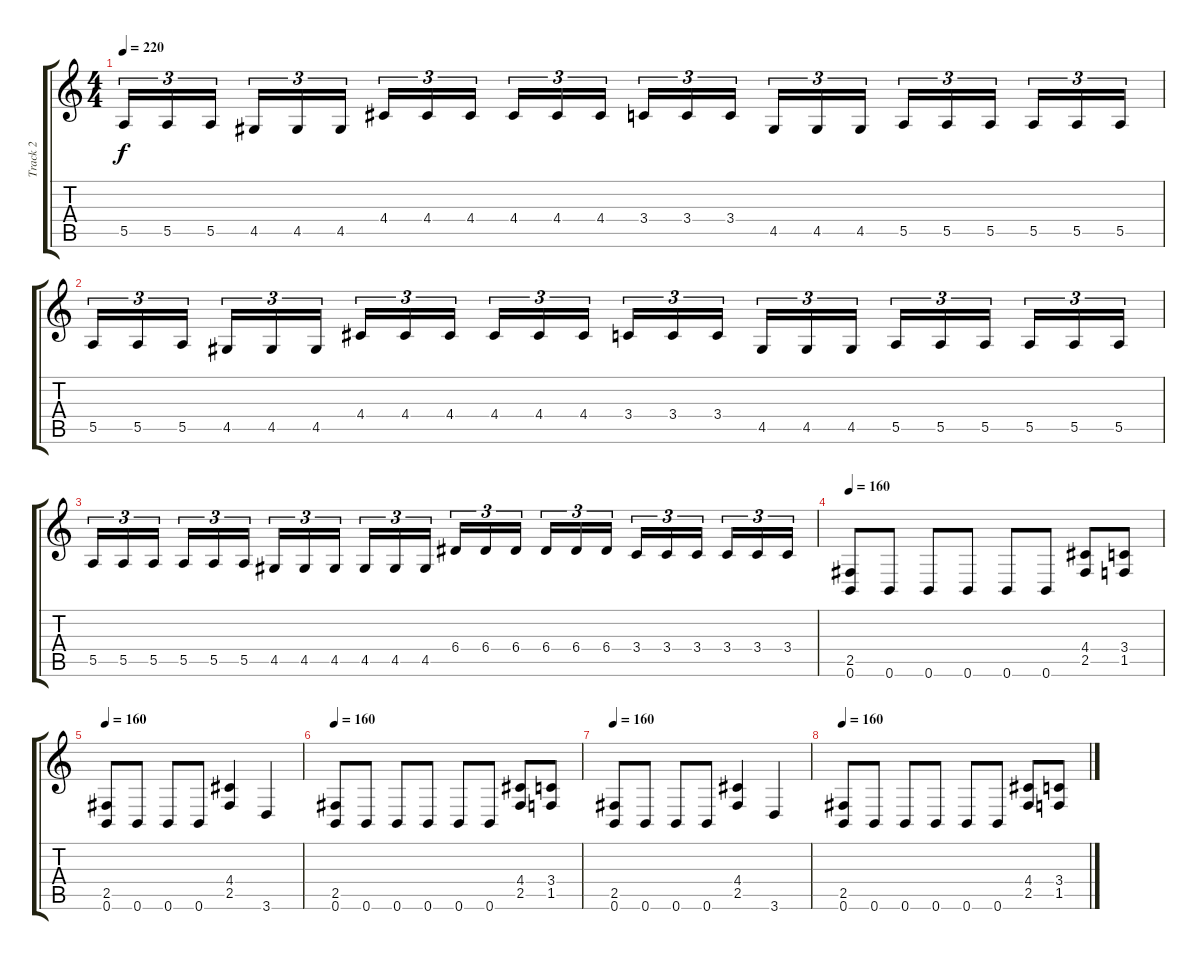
\track ("Track 2" "Track 2") {instrument distortionguitar}
\staff {score tabs}
\tuning (B3 Gb3 D3 A2 E2 B1) {hide}
\ts (4 4)
\tempo 220
\clef g2
\ks c
5.5.16{tu (3 2) dy f} 5.5.16{tu (3 2)} 5.5.16{tu (3 2)} 4.5.16{tu (3 2)} 4.5.16{tu (3 2)} 4.5.16{tu (3 2)} 4.4.16{tu (3 2)} 4.4.16{tu (3 2)} 4.4.16{tu (3 2)} 4.4.16{tu (3 2)} 4.4.16{tu (3 2)} 4.4.16{tu (3 2)} 3.4.16{tu (3 2)} 3.4.16{tu (3 2)} 3.4.16{tu (3 2)} 4.5.16{tu (3 2)} 4.5.16{tu (3 2)} 4.5.16{tu (3 2)} 5.5.16{tu (3 2)} 5.5.16{tu (3 2)} 5.5.16{tu (3 2)} 5.5.16{tu (3 2)} 5.5.16{tu (3 2)} 5.5.16{tu (3 2)} |
5.5.16{tu (3 2)} 5.5.16{tu (3 2)} 5.5.16{tu (3 2)} 4.5.16{tu (3 2)} 4.5.16{tu (3 2)} 4.5.16{tu (3 2)} 4.4.16{tu (3 2)} 4.4.16{tu (3 2)} 4.4.16{tu (3 2)} 4.4.16{tu (3 2)} 4.4.16{tu (3 2)} 4.4.16{tu (3 2)} 3.4.16{tu (3 2)} 3.4.16{tu (3 2)} 3.4.16{tu (3 2)} 4.5.16{tu (3 2)} 4.5.16{tu (3 2)} 4.5.16{tu (3 2)} 5.5.16{tu (3 2)} 5.5.16{tu (3 2)} 5.5.16{tu (3 2)} 5.5.16{tu (3 2)} 5.5.16{tu (3 2)} 5.5.16{tu (3 2)} |
5.5.16{tu (3 2)} 5.5.16{tu (3 2)} 5.5.16{tu (3 2)} 5.5.16{tu (3 2)} 5.5.16{tu (3 2)} 5.5.16{tu (3 2)} 4.5.16{tu (3 2)} 4.5.16{tu (3 2)} 4.5.16{tu (3 2)} 4.5.16{tu (3 2)} 4.5.16{tu (3 2)} 4.5.16{tu (3 2)} 6.4.16{tu (3 2)} 6.4.16{tu (3 2)} 6.4.16{tu (3 2)} 6.4.16{tu (3 2)} 6.4.16{tu (3 2)} 6.4.16{tu (3 2)} 3.4.16{tu (3 2)} 3.4.16{tu (3 2)} 3.4.16{tu (3 2)} 3.4.16{tu (3 2)} 3.4.16{tu (3 2)} 3.4.16{tu (3 2)} |
\tempo 160
(2.5 0.6).8 0.6.8 0.6.8 0.6.8 0.6.8 0.6.8 (4.4 2.5).8 (3.4 1.5).8 |
\tempo 160
(2.5 0.6).8 0.6.8 0.6.8 0.6.8 (4.4 2.5).4 3.6.4 |
\tempo 160
(2.5 0.6).8 0.6.8 0.6.8 0.6.8 0.6.8 0.6.8 (4.4 2.5).8 (3.4 1.5).8 |
\tempo 160
(2.5 0.6).8 0.6.8 0.6.8 0.6.8 (4.4 2.5).4 3.6.4 |
\tempo 160
(2.5 0.6).8 0.6.8 0.6.8 0.6.8 0.6.8 0.6.8 (4.4 2.5).8 (3.4 1.5).8
